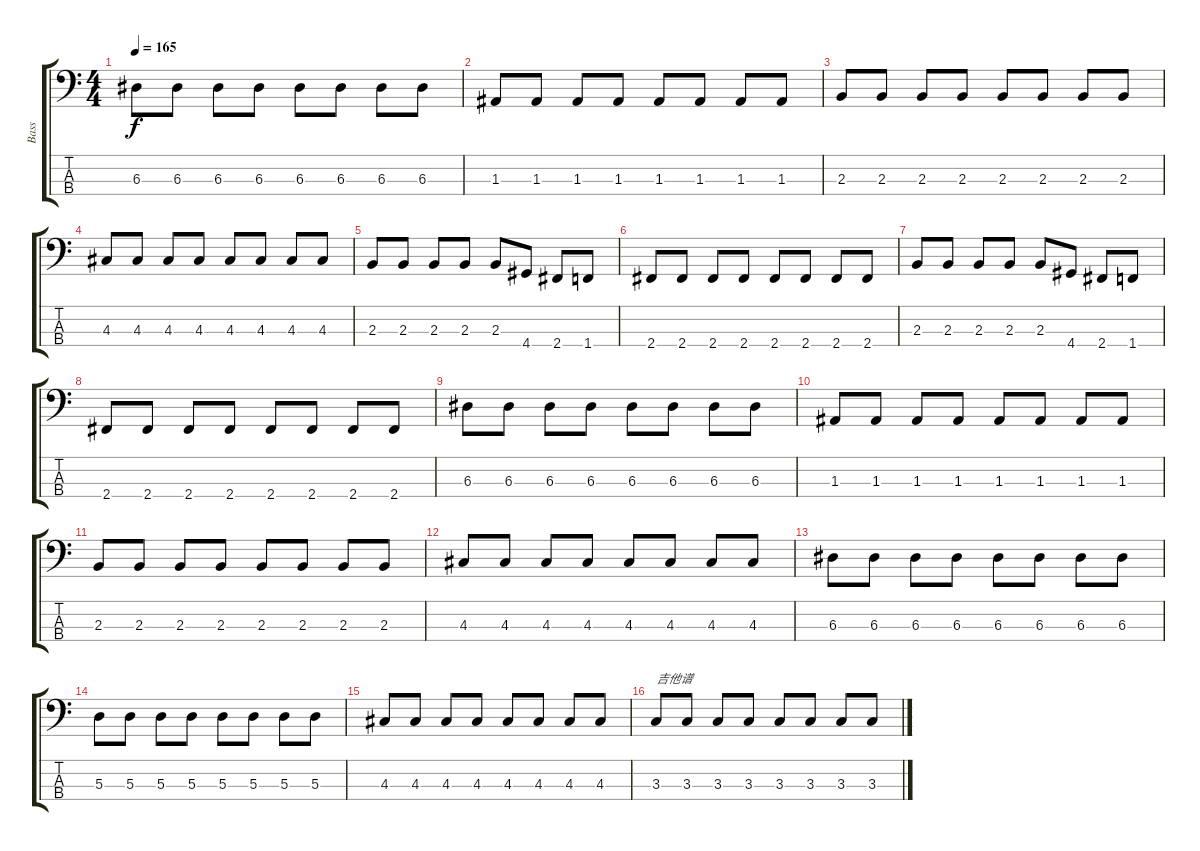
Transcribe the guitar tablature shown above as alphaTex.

\track ("Bass" "Bass") {instrument electricbasspick}
\staff {score tabs}
\tuning (G2 D2 A1 E1) {hide}
\ts (4 4)
\tempo 165
\clef f4
\ks c
6.3.8{dy f} 6.3.8 6.3.8 6.3.8 6.3.8 6.3.8 6.3.8 6.3.8 |
1.3.8 1.3.8 1.3.8 1.3.8 1.3.8 1.3.8 1.3.8 1.3.8 |
2.3.8 2.3.8 2.3.8 2.3.8 2.3.8 2.3.8 2.3.8 2.3.8 |
4.3.8 4.3.8 4.3.8 4.3.8 4.3.8 4.3.8 4.3.8 4.3.8 |
2.3.8 2.3.8 2.3.8 2.3.8 2.3.8 4.4.8 2.4.8 1.4.8 |
2.4.8 2.4.8 2.4.8 2.4.8 2.4.8 2.4.8 2.4.8 2.4.8 |
2.3.8 2.3.8 2.3.8 2.3.8 2.3.8 4.4.8 2.4.8 1.4.8 |
2.4.8 2.4.8 2.4.8 2.4.8 2.4.8 2.4.8 2.4.8 2.4.8 |
6.3.8 6.3.8 6.3.8 6.3.8 6.3.8 6.3.8 6.3.8 6.3.8 |
1.3.8 1.3.8 1.3.8 1.3.8 1.3.8 1.3.8 1.3.8 1.3.8 |
2.3.8 2.3.8 2.3.8 2.3.8 2.3.8 2.3.8 2.3.8 2.3.8 |
4.3.8 4.3.8 4.3.8 4.3.8 4.3.8 4.3.8 4.3.8 4.3.8 |
6.3.8 6.3.8 6.3.8 6.3.8 6.3.8 6.3.8 6.3.8 6.3.8 |
5.3.8 5.3.8 5.3.8 5.3.8 5.3.8 5.3.8 5.3.8 5.3.8 |
4.3.8 4.3.8 4.3.8 4.3.8 4.3.8 4.3.8 4.3.8 4.3.8 |
3.3.8{txt "吉他谱"} 3.3.8 3.3.8 3.3.8 3.3.8 3.3.8 3.3.8 3.3.8
